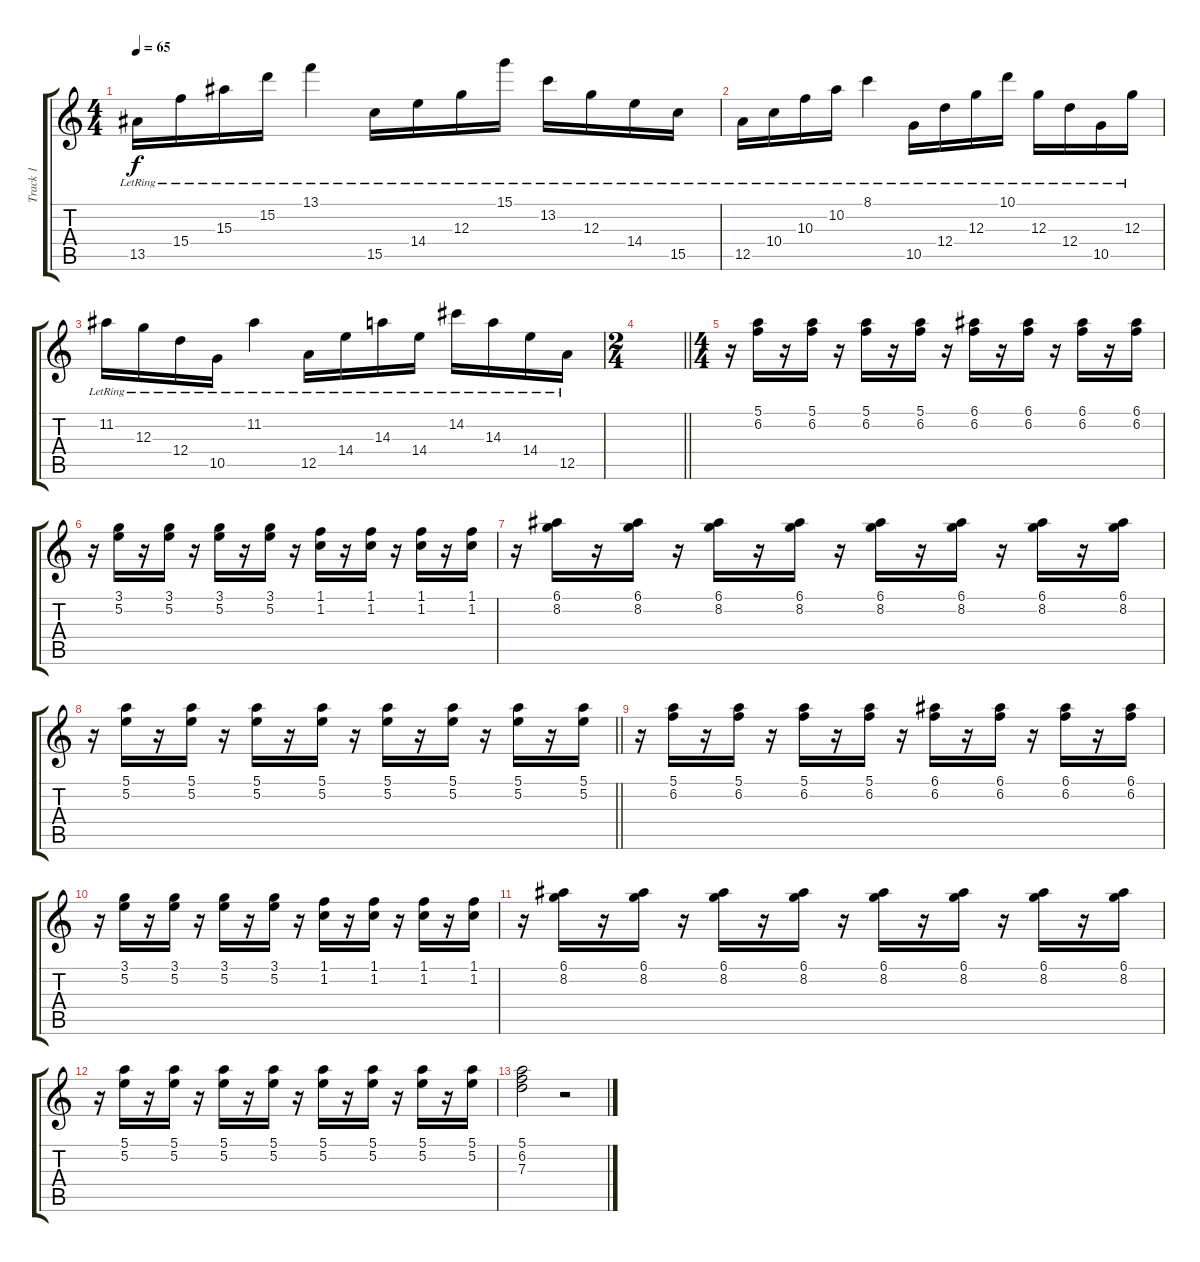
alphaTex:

\track ("Track 1" "Track 1") {instrument acousticguitarsteel}
\staff {score tabs}
\tuning (E4 B3 G3 D3 A2 E2) {hide}
\ts (4 4)
\tempo 65
\clef g2
\ks c
13.5{lr}.16{dy f} 15.4{lr}.16 15.3{lr}.16 15.2{lr}.16 13.1{lr}.4 15.5{lr}.16 14.4{lr}.16 12.3{lr}.16 15.1{lr}.16 13.2{lr}.16 12.3{lr}.16 14.4{lr}.16 15.5{lr}.16 |
12.5{lr}.16 10.4{lr}.16 10.3{lr}.16 10.2{lr}.16 8.1{lr}.4 10.5{lr}.16 12.4{lr}.16 12.3{lr}.16 10.1{lr}.16 12.3{lr}.16 12.4{lr}.16 10.5{lr}.16 12.3{lr}.16 |
11.2{lr}.16 12.3{lr}.16 12.4{lr}.16 10.5{lr}.16 11.2{lr}.4 12.5{lr}.16 14.4{lr}.16 14.3{lr}.16 14.4{lr}.16 14.2{lr}.16 14.3{lr}.16 14.4{lr}.16 12.5{lr}.16 |
\ts (2 4)
\barLineRight lightlight
|
\ts (4 4)
r.16{volume 12 instrument acousticgrandpiano} (5.1 6.2).16 r.16 (5.1 6.2).16 r.16 (5.1 6.2).16 r.16 (5.1 6.2).16 r.16 (6.1 6.2).16 r.16 (6.1 6.2).16 r.16 (6.1 6.2).16 r.16 (6.1 6.2).16 |
r.16 (3.1 5.2).16 r.16 (3.1 5.2).16 r.16 (3.1 5.2).16 r.16 (3.1 5.2).16 r.16 (1.1 1.2).16 r.16 (1.1 1.2).16 r.16 (1.1 1.2).16 r.16 (1.1 1.2).16 |
r.16 (6.1 8.2).16 r.16 (6.1 8.2).16 r.16 (6.1 8.2).16 r.16 (6.1 8.2).16 r.16 (6.1 8.2).16 r.16 (6.1 8.2).16 r.16 (6.1 8.2).16 r.16 (6.1 8.2).16 |
\barLineRight lightlight
r.16 (5.1 5.2).16 r.16 (5.1 5.2).16 r.16 (5.1 5.2).16 r.16 (5.1 5.2).16 r.16 (5.1 5.2).16 r.16 (5.1 5.2).16 r.16 (5.1 5.2).16 r.16 (5.1 5.2).16 |
r.16 (5.1 6.2).16 r.16 (5.1 6.2).16 r.16 (5.1 6.2).16 r.16 (5.1 6.2).16 r.16 (6.1 6.2).16 r.16 (6.1 6.2).16 r.16 (6.1 6.2).16 r.16 (6.1 6.2).16 |
r.16 (3.1 5.2).16 r.16 (3.1 5.2).16 r.16 (3.1 5.2).16 r.16 (3.1 5.2).16 r.16 (1.1 1.2).16 r.16 (1.1 1.2).16 r.16 (1.1 1.2).16 r.16 (1.1 1.2).16 |
r.16 (6.1 8.2).16 r.16 (6.1 8.2).16 r.16 (6.1 8.2).16 r.16 (6.1 8.2).16 r.16 (6.1 8.2).16 r.16 (6.1 8.2).16 r.16 (6.1 8.2).16 r.16 (6.1 8.2).16 |
r.16 (5.1 5.2).16 r.16 (5.1 5.2).16 r.16 (5.1 5.2).16 r.16 (5.1 5.2).16 r.16 (5.1 5.2).16 r.16 (5.1 5.2).16 r.16 (5.1 5.2).16 r.16 (5.1 5.2).16 |
(5.1 6.2 7.3).2 r.2
